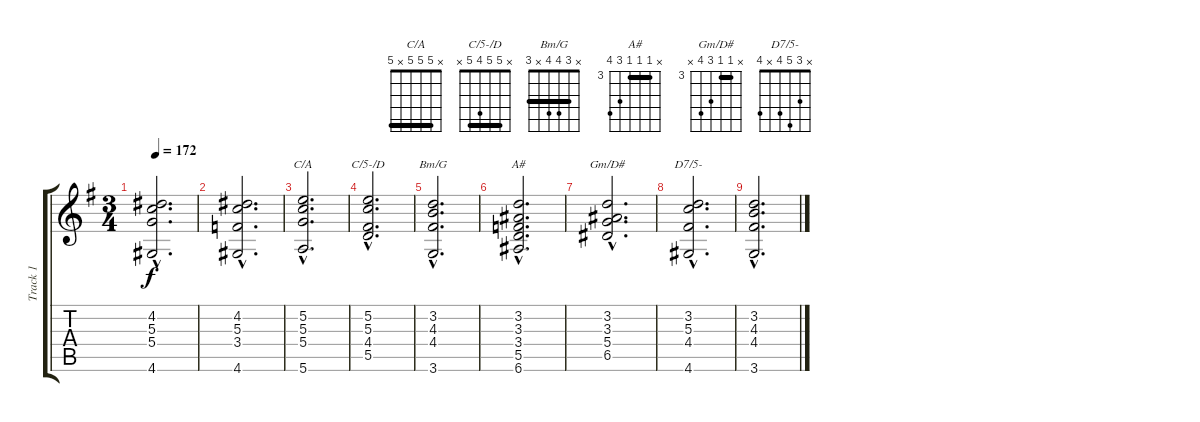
\track ("Track 1" "Track 1") {instrument acousticguitarnylon}
\staff {score tabs}
\tuning (E4 B3 G3 D3 A2 E2) {hide}
\chord ("C/A" x 5 5 5 x 5) {barre 5}
\chord ("C/5-/D" x 5 5 4 5 x) {barre 5}
\chord ("Bm/G" x 3 4 4 x 3) {barre 3}
\chord ("A#" x 3 3 3 5 6) {firstfret 3 barre 3}
\chord ("Gm/D#" x 3 3 5 6 x) {firstfret 3 barre 3}
\chord ("D7/5-" x 3 5 4 x 4)
\ts (3 4)
\tempo 172
\clef g2
\ks g
(4.2{hac} 5.3{hac} 5.4{hac} 4.6{hac}).2{d dy f} |
(4.2{hac} 5.3{hac} 3.4{hac} 4.6{hac}).2{d} |
(5.2{hac} 5.3{hac} 5.4{hac} 5.6{hac}).2{d ch "C/A"} |
(5.2{hac} 5.3{hac} 4.4{hac} 5.5{hac}).2{d ch "C/5-/D"} |
(3.2{hac} 4.3{hac} 4.4{hac} 3.6{hac}).2{d ch "Bm/G"} |
(3.2{hac} 3.3{hac} 3.4{hac} 5.5{hac} 6.6{hac}).2{d ch "A#"} |
(3.2{hac} 3.3{hac} 5.4{hac} 6.5{hac}).2{d ch "Gm/D#"} |
(3.2{hac} 5.3{hac} 4.4{hac} 4.6{hac}).2{d ch "D7/5-"} |
(3.2{hac} 4.3{hac} 4.4{hac} 3.6{hac}).2{d}
